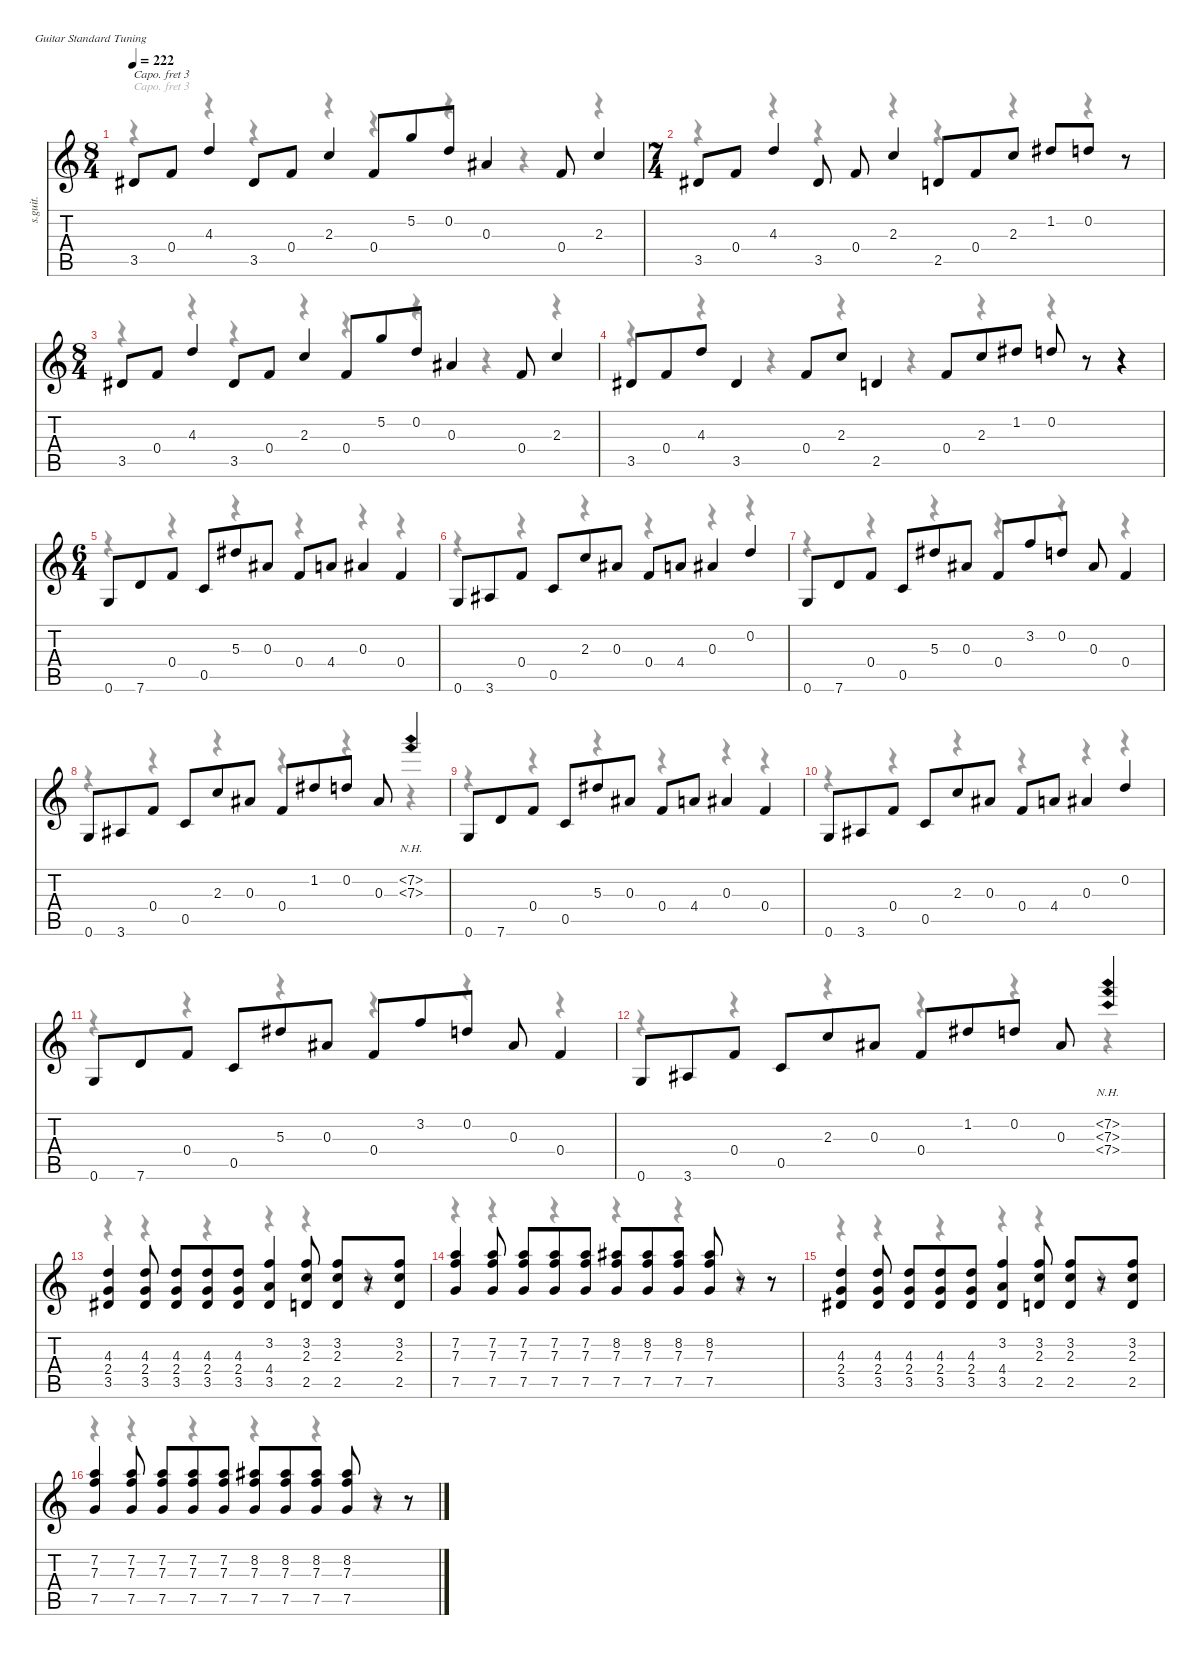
\defaultSystemsLayout 4
\hideDynamics
\bracketExtendMode nobrackets
\otherSystemsTrackNameOrientation horizontal
\track ("Track 1" "s.guit.") {instrument acousticguitarsteel}
\staff {score tabs}
\capo 3
\tuning (E4 B3 G3 D3 A2 E2)
\voice
\ts (8 4)
\beaming (8 4 4 4 4)
\tempo 222
\clef g2
\ks c
3.5{acc #}.8{dy f beam Up} 0.4.8{beam Up} 4.3.4{beam Up} 3.5{acc #}.8{beam Up} 0.4.8{beam Up} 2.3.4{beam Up} 0.4.8{beam Up} 5.2.8{beam Up} 0.2.8{beam Up} 0.3{acc #}.4{beam Up} 0.4.8{beam Up} 2.3.4{beam Up} |
\ts (7 4)
\beaming (8 5 3 3 3)
3.5{acc #}.8{beam Up} 0.4.8{beam Up} 4.3.4{beam Up} 3.5{acc #}.8{beam Up} 0.4.8{beam Up} 2.3.4{beam Up} 2.5.8{beam Up} 0.4.8{beam Up} 2.3.8{beam Up} 1.2{acc #}.8{beam Up} 0.2.8{beam Up} r.8{beam Up} |
\ts (8 4)
\beaming (8 4 4 4 4)
3.5{acc #}.8{beam Up} 0.4.8{beam Up} 4.3.4{beam Up} 3.5{acc #}.8{beam Up} 0.4.8{beam Up} 2.3.4{beam Up} 0.4.8{beam Up} 5.2.8{beam Up} 0.2.8{beam Up} 0.3{acc #}.4{beam Up} 0.4.8{beam Up} 2.3.4{beam Up} |
3.5{acc #}.8{beam Up} 0.4.8{beam Up} 4.3.8{beam Up} 3.5{acc #}.4{beam Up} 0.4.8{beam Up} 2.3.8{beam Up} 2.5.4{beam Up} 0.4.8{beam Up} 2.3.8{beam Up} 1.2{acc #}.8{beam Up} 0.2.8{beam Up} r.8{beam Up} r.4{beam Up} |
\ts (6 4)
\beaming (8 3 3 3 3)
0.6.8{beam Up} 7.6.8{beam Up} 0.4.8{beam Up} 0.5.8{beam Up} 5.3{acc #}.8{beam Up} 0.3{acc #}.8{beam Up} 0.4.8{beam Up} 4.4.8{beam Up} 0.3{acc #}.4{beam Up} 0.4.4{beam Up} |
0.6.8{beam Up} 3.6{acc #}.8{beam Up} 0.4.8{beam Up} 0.5.8{beam Up} 2.3.8{beam Up} 0.3{acc #}.8{beam Up} 0.4.8{beam Up} 4.4.8{beam Up} 0.3{acc #}.4{beam Up} 0.2.4{beam Up} |
0.6.8{beam Up} 7.6.8{beam Up} 0.4.8{beam Up} 0.5.8{beam Up} 5.3{acc #}.8{beam Up} 0.3{acc #}.8{beam Up} 0.4.8{beam Up} 3.2.8{beam Up} 0.2.8{beam Up} 0.3{acc #}.8{beam Up} 0.4.4{beam Up} |
0.6.8{beam Up} 3.6{acc #}.8{beam Up} 0.4.8{beam Up} 0.5.8{beam Up} 2.3.8{beam Up} 0.3{acc #}.8{beam Up} 0.4.8{beam Up} 1.2{acc #}.8{beam Up} 0.2.8{beam Up} 0.3{acc #}.8{beam Up} (7.2{nh} 7.3{nh}).4{beam Up} |
0.6.8{beam Up} 7.6.8{beam Up} 0.4.8{beam Up} 0.5.8{beam Up} 5.3{acc #}.8{beam Up} 0.3{acc #}.8{beam Up} 0.4.8{beam Up} 4.4.8{beam Up} 0.3{acc #}.4{beam Up} 0.4.4{beam Up} |
0.6.8{beam Up} 3.6{acc #}.8{beam Up} 0.4.8{beam Up} 0.5.8{beam Up} 2.3.8{beam Up} 0.3{acc #}.8{beam Up} 0.4.8{beam Up} 4.4.8{beam Up} 0.3{acc #}.4{beam Up} 0.2.4{beam Up} |
0.6.8{beam Up} 7.6.8{beam Up} 0.4.8{beam Up} 0.5.8{beam Up} 5.3{acc #}.8{beam Up} 0.3{acc #}.8{beam Up} 0.4.8{beam Up} 3.2.8{beam Up} 0.2.8{beam Up} 0.3{acc #}.8{beam Up} 0.4.4{beam Up} |
0.6.8{beam Up} 3.6{acc #}.8{beam Up} 0.4.8{beam Up} 0.5.8{beam Up} 2.3.8{beam Up} 0.3{acc #}.8{beam Up} 0.4.8{beam Up} 1.2{acc #}.8{beam Up} 0.2.8{beam Up} 0.3{acc #}.8{beam Up} (7.2{nh} 7.3{nh} 7.4{nh}).4{beam Up} |
(4.3 2.4 3.5{acc #}).4{beam Up} (4.3 2.4 3.5{acc #}).8{beam Up} (4.3 2.4 3.5{acc #}).8{beam Up} (4.3 2.4 3.5{acc #}).8{beam Up} (4.3 2.4 3.5{acc #}).8{beam Up} (3.2 4.4 3.5{acc #}).4{beam Up} (3.2 2.3 2.5).8{beam Up} (3.2 2.3 2.5).8{beam Up} r.8{beam Up} (3.2 2.3 2.5).8{beam Up} |
(7.2 7.3 7.5).4{beam Up} (7.2 7.3 7.5).8{beam Up} (7.2 7.3 7.5).8{beam Up} (7.2 7.3 7.5).8{beam Up} (7.2 7.3 7.5).8{beam Up} (8.2{acc #} 7.3 7.5).8{beam Up} (8.2{acc #} 7.3 7.5).8{beam Up} (8.2{acc #} 7.3 7.5).8{beam Up} (8.2{acc #} 7.3 7.5).8{beam Up} r.8{beam Up} r.8{beam Up} |
(4.3 2.4 3.5{acc #}).4{beam Up} (4.3 2.4 3.5{acc #}).8{beam Up} (4.3 2.4 3.5{acc #}).8{beam Up} (4.3 2.4 3.5{acc #}).8{beam Up} (4.3 2.4 3.5{acc #}).8{beam Up} (3.2 4.4 3.5{acc #}).4{beam Up} (3.2 2.3 2.5).8{beam Up} (3.2 2.3 2.5).8{beam Up} r.8{beam Up} (3.2 2.3 2.5).8{beam Up} |
(7.2 7.3 7.5).4{beam Up} (7.2 7.3 7.5).8{beam Up} (7.2 7.3 7.5).8{beam Up} (7.2 7.3 7.5).8{beam Up} (7.2 7.3 7.5).8{beam Up} (8.2{acc #} 7.3 7.5).8{beam Up} (8.2{acc #} 7.3 7.5).8{beam Up} (8.2{acc #} 7.3 7.5).8{beam Up} (8.2{acc #} 7.3 7.5).8{beam Up} r.8{beam Up} r.8{beam Up}
\voice
\clef g2
\ottava regular
\simile none
\ks c
r.4{dy mf beam Down} r.4{beam Down} r.4{beam Down} r.4{beam Down} r.4{beam Down} r.4{beam Down} r.4{beam Down} r.4{beam Down} |
r.4{beam Down} r.4{beam Down} r.4{beam Down} r.4{beam Down} r.4{beam Down} r.4{beam Down} r.4{beam Down} |
r.4{beam Down} r.4{beam Down} r.4{beam Down} r.4{beam Down} r.4{beam Down} r.4{beam Down} r.4{beam Down} r.4{beam Down} |
r.4{beam Down} r.4{beam Down} r.4{beam Down} r.4{beam Down} r.4{beam Down} r.4{beam Down} r.4{beam Down} r.4{beam Down} |
r.4{beam Down} r.4{beam Down} r.4{beam Down} r.4{beam Down} r.4{beam Down} r.4{beam Down} |
r.4{beam Down} r.4{beam Down} r.4{beam Down} r.4{beam Down} r.4{beam Down} r.4{beam Down} |
r.4{beam Down} r.4{beam Down} r.4{beam Down} r.4{beam Down} r.4{beam Down} r.4{beam Down} |
r.4{beam Down} r.4{beam Down} r.4{beam Down} r.4{beam Down} r.4{beam Down} r.4{beam Down} |
r.4{beam Down} r.4{beam Down} r.4{beam Down} r.4{beam Down} r.4{beam Down} r.4{beam Down} |
r.4{beam Down} r.4{beam Down} r.4{beam Down} r.4{beam Down} r.4{beam Down} r.4{beam Down} |
r.4{beam Down} r.4{beam Down} r.4{beam Down} r.4{beam Down} r.4{beam Down} r.4{beam Down} |
r.4{beam Down} r.4{beam Down} r.4{beam Down} r.4{beam Down} r.4{beam Down} r.4{beam Down} |
r.4{beam Down} r.4{beam Down} r.4{beam Down} r.4{beam Down} r.4{beam Down} r.4{beam Down} |
r.4{beam Down} r.4{beam Down} r.4{beam Down} r.4{beam Down} r.4{beam Down} r.4{beam Down} |
r.4{beam Down} r.4{beam Down} r.4{beam Down} r.4{beam Down} r.4{beam Down} r.4{beam Down} |
r.4{beam Down} r.4{beam Down} r.4{beam Down} r.4{beam Down} r.4{beam Down} r.4{beam Down}
